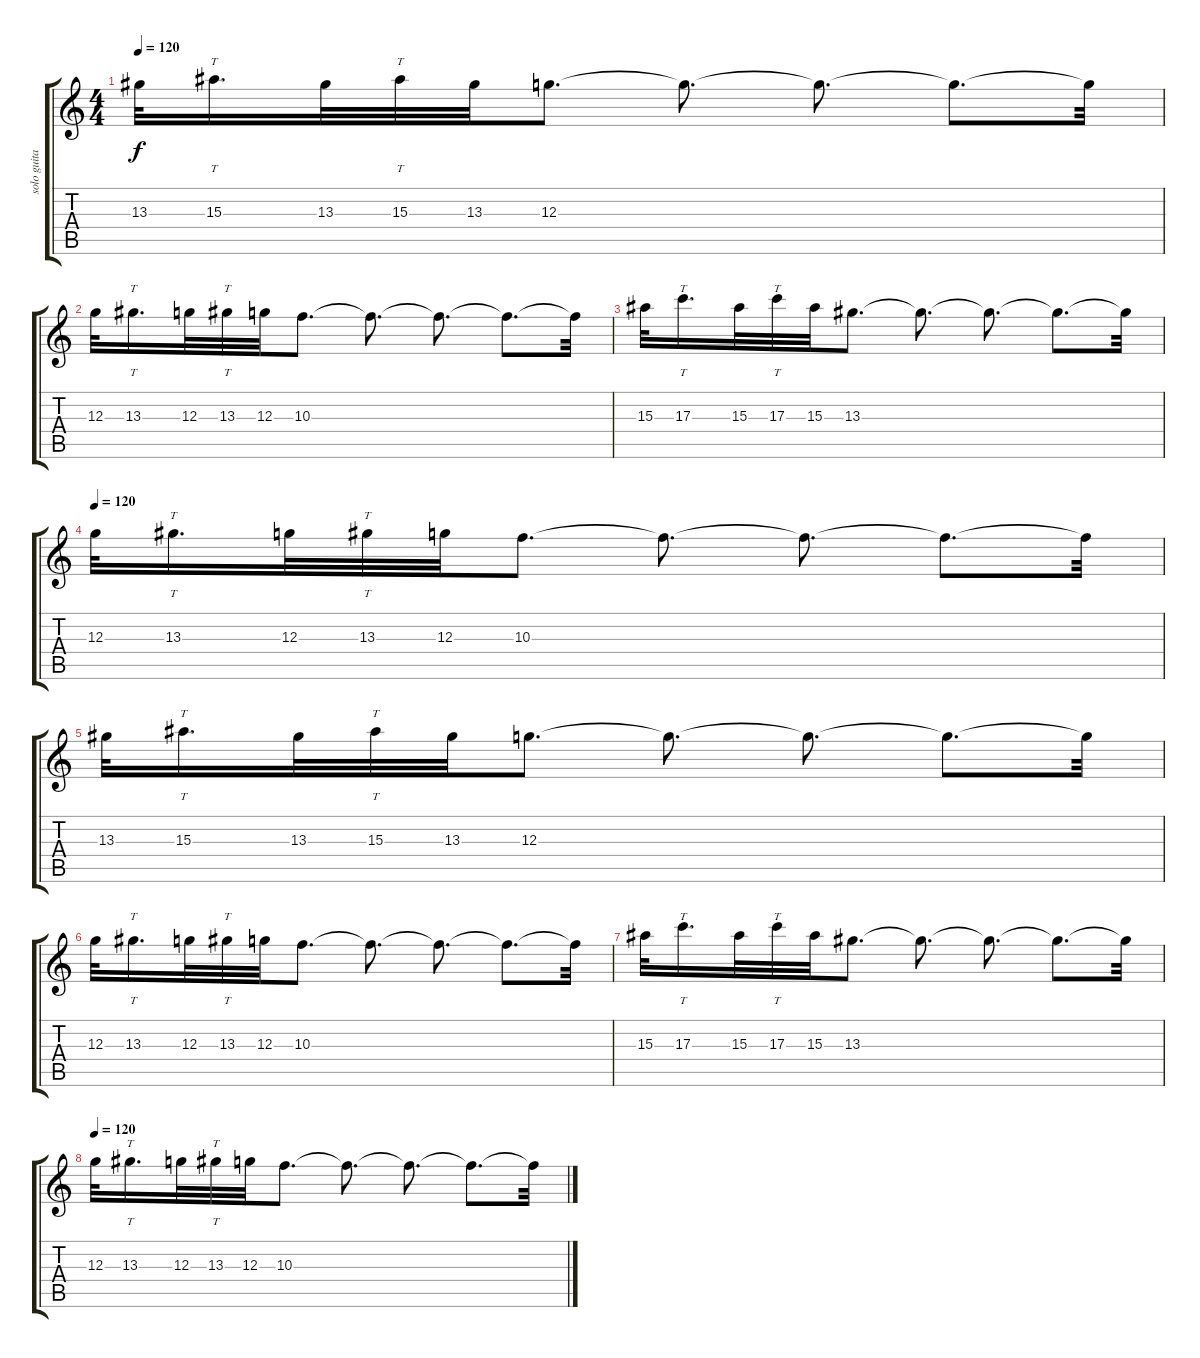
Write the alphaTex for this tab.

\track ("solo guitar" "solo guita") {instrument distortionguitar}
\staff {score tabs}
\tuning (E4 B3 G3 D3 A2 E2) {hide}
\ts (4 4)
\tempo 120
\clef g2
\ks c
13.3.32{dy f} 15.3.16{tt d} 13.3.32 15.3.32{tt} 13.3.32 12.3.8{d} 12.3{t}.8{d} 12.3{t}.8{d} 12.3{t}.8{d} 12.3{t}.32 |
12.3.32 13.3.16{tt d} 12.3.32 13.3.32{tt} 12.3.32 10.3.8{d} 10.3{t}.8{d} 10.3{t}.8{d} 10.3{t}.8{d} 10.3{t}.32 |
15.3.32 17.3.16{tt d} 15.3.32 17.3.32{tt} 15.3.32 13.3.8{d} 13.3{t}.8{d} 13.3{t}.8{d} 13.3{t}.8{d} 13.3{t}.32 |
\tempo 120
12.3.32 13.3.16{tt d} 12.3.32 13.3.32{tt} 12.3.32 10.3.8{d} 10.3{t}.8{d} 10.3{t}.8{d} 10.3{t}.8{d} 10.3{t}.32 |
13.3.32 15.3.16{tt d} 13.3.32 15.3.32{tt} 13.3.32 12.3.8{d} 12.3{t}.8{d} 12.3{t}.8{d} 12.3{t}.8{d} 12.3{t}.32 |
12.3.32 13.3.16{tt d} 12.3.32 13.3.32{tt} 12.3.32 10.3.8{d} 10.3{t}.8{d} 10.3{t}.8{d} 10.3{t}.8{d} 10.3{t}.32 |
15.3.32 17.3.16{tt d} 15.3.32 17.3.32{tt} 15.3.32 13.3.8{d} 13.3{t}.8{d} 13.3{t}.8{d} 13.3{t}.8{d} 13.3{t}.32 |
\tempo 120
12.3.32 13.3.16{tt d} 12.3.32 13.3.32{tt} 12.3.32 10.3.8{d} 10.3{t}.8{d} 10.3{t}.8{d} 10.3{t}.8{d} 10.3{t}.32
